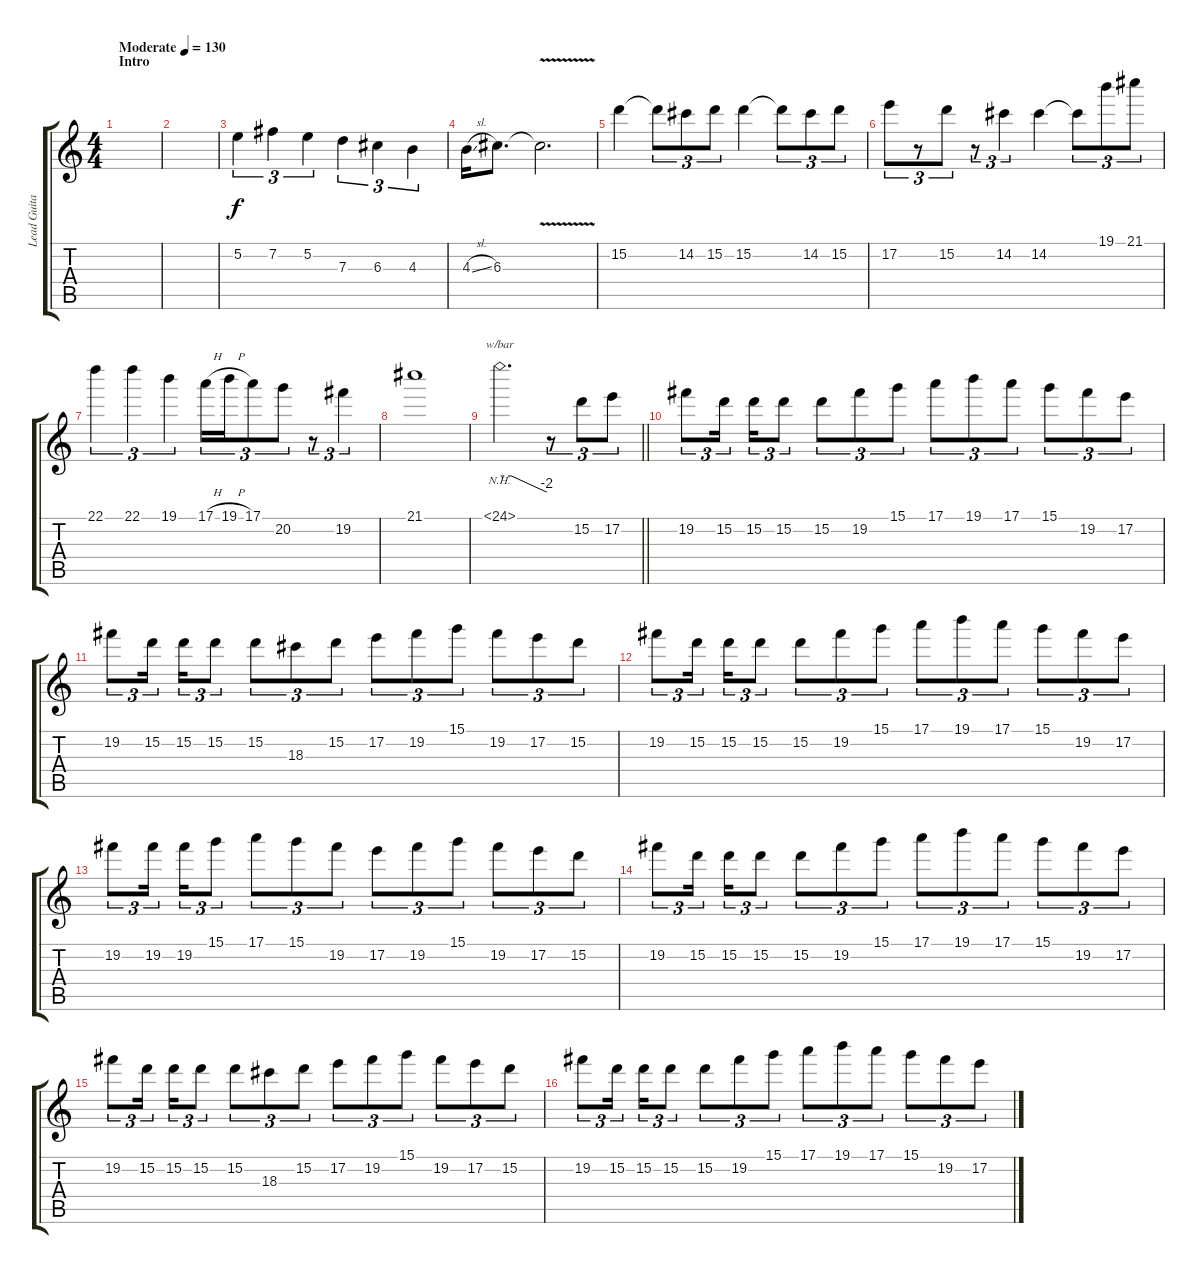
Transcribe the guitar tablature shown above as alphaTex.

\track ("Lead Guitar - Herman Li" "Lead Guita") {instrument overdrivenguitar}
\staff {score tabs}
\tuning (E4 B3 G3 D3 A2 E2) {hide}
\ts (4 4)
\section ("" "Intro")
\tempo (130 "Moderate")
\clef g2
\ks c
|
|
5.2.4{tu (3 2)} 7.2.4{tu (3 2)} 5.2.4{tu (3 2)} 7.3.4{tu (3 2)} 6.3.4{tu (3 2)} 4.3.4{tu (3 2)} |
4.3{sl}.16 6.3.8{d} 6.3{v t}.2{d} |
15.2.4 15.2{t}.8{tu (3 2)} 14.2.8{tu (3 2)} 15.2.8{tu (3 2)} 15.2.4 15.2{t}.8{tu (3 2)} 14.2.8{tu (3 2)} 15.2.8{tu (3 2)} |
17.2.8{tu (3 2)} r.8{tu (3 2)} 15.2.8{tu (3 2)} r.8{tu (3 2)} 14.2.4{tu (3 2)} 14.2.4 14.2{t}.8{tu (3 2)} 19.1.8{tu (3 2)} 21.1.8{tu (3 2)} |
22.1.4{tu (3 2)} 22.1.4{tu (3 2)} 19.1.4{tu (3 2)} 17.1{h}.16{tu (3 2)} 19.1{h}.16{tu (3 2)} 17.1.8{tu (3 2)} 20.2.8{tu (3 2)} r.8{tu (3 2)} 19.2.4{tu (3 2)} |
21.1.1 |
\barLineRight lightlight
24.1{nh}.2{d tbe (custom default 0 0 15 0 60 -8)} r.8{tu (3 2)} 15.2.8{tu (3 2)} 17.2.8{tu (3 2)} |
\section ("" "")
19.2.8{tu (3 2)} 15.2.16{tu (3 2) beam splitsecondary} 15.2.16{tu (3 2)} 15.2.8{tu (3 2)} 15.2.8{tu (3 2)} 19.2.8{tu (3 2)} 15.1.8{tu (3 2)} 17.1.8{tu (3 2)} 19.1.8{tu (3 2)} 17.1.8{tu (3 2)} 15.1.8{tu (3 2)} 19.2.8{tu (3 2)} 17.2.8{tu (3 2)} |
19.2.8{tu (3 2)} 15.2.16{tu (3 2) beam splitsecondary} 15.2.16{tu (3 2)} 15.2.8{tu (3 2)} 15.2.8{tu (3 2)} 18.3.8{tu (3 2)} 15.2.8{tu (3 2)} 17.2.8{tu (3 2)} 19.2.8{tu (3 2)} 15.1.8{tu (3 2)} 19.2.8{tu (3 2)} 17.2.8{tu (3 2)} 15.2.8{tu (3 2)} |
19.2.8{tu (3 2)} 15.2.16{tu (3 2) beam splitsecondary} 15.2.16{tu (3 2)} 15.2.8{tu (3 2)} 15.2.8{tu (3 2)} 19.2.8{tu (3 2)} 15.1.8{tu (3 2)} 17.1.8{tu (3 2)} 19.1.8{tu (3 2)} 17.1.8{tu (3 2)} 15.1.8{tu (3 2)} 19.2.8{tu (3 2)} 17.2.8{tu (3 2)} |
19.2.8{tu (3 2)} 19.2.16{tu (3 2) beam splitsecondary} 19.2.16{tu (3 2)} 15.1.8{tu (3 2)} 17.1.8{tu (3 2)} 15.1.8{tu (3 2)} 19.2.8{tu (3 2)} 17.2.8{tu (3 2)} 19.2.8{tu (3 2)} 15.1.8{tu (3 2)} 19.2.8{tu (3 2)} 17.2.8{tu (3 2)} 15.2.8{tu (3 2)} |
19.2.8{tu (3 2)} 15.2.16{tu (3 2) beam splitsecondary} 15.2.16{tu (3 2)} 15.2.8{tu (3 2)} 15.2.8{tu (3 2)} 19.2.8{tu (3 2)} 15.1.8{tu (3 2)} 17.1.8{tu (3 2)} 19.1.8{tu (3 2)} 17.1.8{tu (3 2)} 15.1.8{tu (3 2)} 19.2.8{tu (3 2)} 17.2.8{tu (3 2)} |
19.2.8{tu (3 2)} 15.2.16{tu (3 2) beam splitsecondary} 15.2.16{tu (3 2)} 15.2.8{tu (3 2)} 15.2.8{tu (3 2)} 18.3.8{tu (3 2)} 15.2.8{tu (3 2)} 17.2.8{tu (3 2)} 19.2.8{tu (3 2)} 15.1.8{tu (3 2)} 19.2.8{tu (3 2)} 17.2.8{tu (3 2)} 15.2.8{tu (3 2)} |
19.2.8{tu (3 2)} 15.2.16{tu (3 2) beam splitsecondary} 15.2.16{tu (3 2)} 15.2.8{tu (3 2)} 15.2.8{tu (3 2)} 19.2.8{tu (3 2)} 15.1.8{tu (3 2)} 17.1.8{tu (3 2)} 19.1.8{tu (3 2)} 17.1.8{tu (3 2)} 15.1.8{tu (3 2)} 19.2.8{tu (3 2)} 17.2.8{tu (3 2)}
